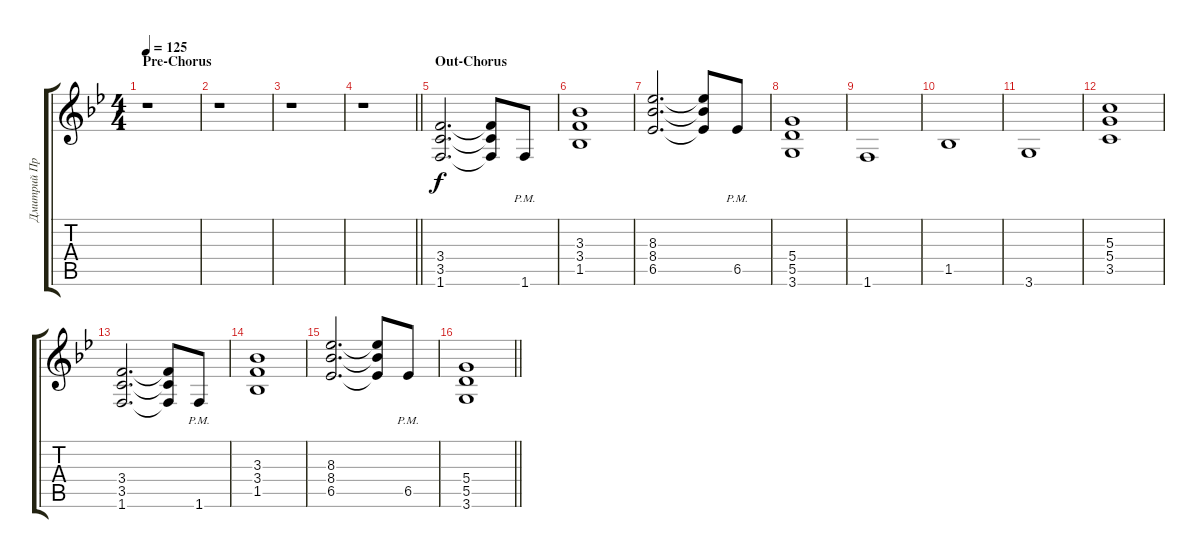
\track ("Дмитрий Процко" "Дмитрий Пр") {instrument distortionguitar}
\staff {score tabs}
\tuning (E4 B3 G3 D3 A2 E2) {hide}
\ts (4 4)
\section ("" "Pre-Chorus")
\tempo 125
\clef g2
\ks bb
r.1{dy f} |
r.1 |
r.1 |
\barLineRight lightlight
r.1 |
\section ("" "Out-Chorus")
(3.4 3.5 1.6).2{d} (3.4{t} 3.5{t} 1.6{t}).8 1.6{pm}.8 |
(3.3 3.4 1.5).1 |
(8.3 8.4 6.5).2{d} (8.3{t} 8.4{t} 6.5{t}).8 6.5{pm}.8 |
(5.4 5.5 3.6).1 |
1.6.1 |
1.5.1 |
3.6.1 |
(5.3 5.4 3.5).1 |
(3.4 3.5 1.6).2{d} (3.4{t} 3.5{t} 1.6{t}).8 1.6{pm}.8 |
(3.3 3.4 1.5).1 |
(8.3 8.4 6.5).2{d} (8.3{t} 8.4{t} 6.5{t}).8 6.5{pm}.8 |
\barLineRight lightlight
(5.4 5.5 3.6).1
